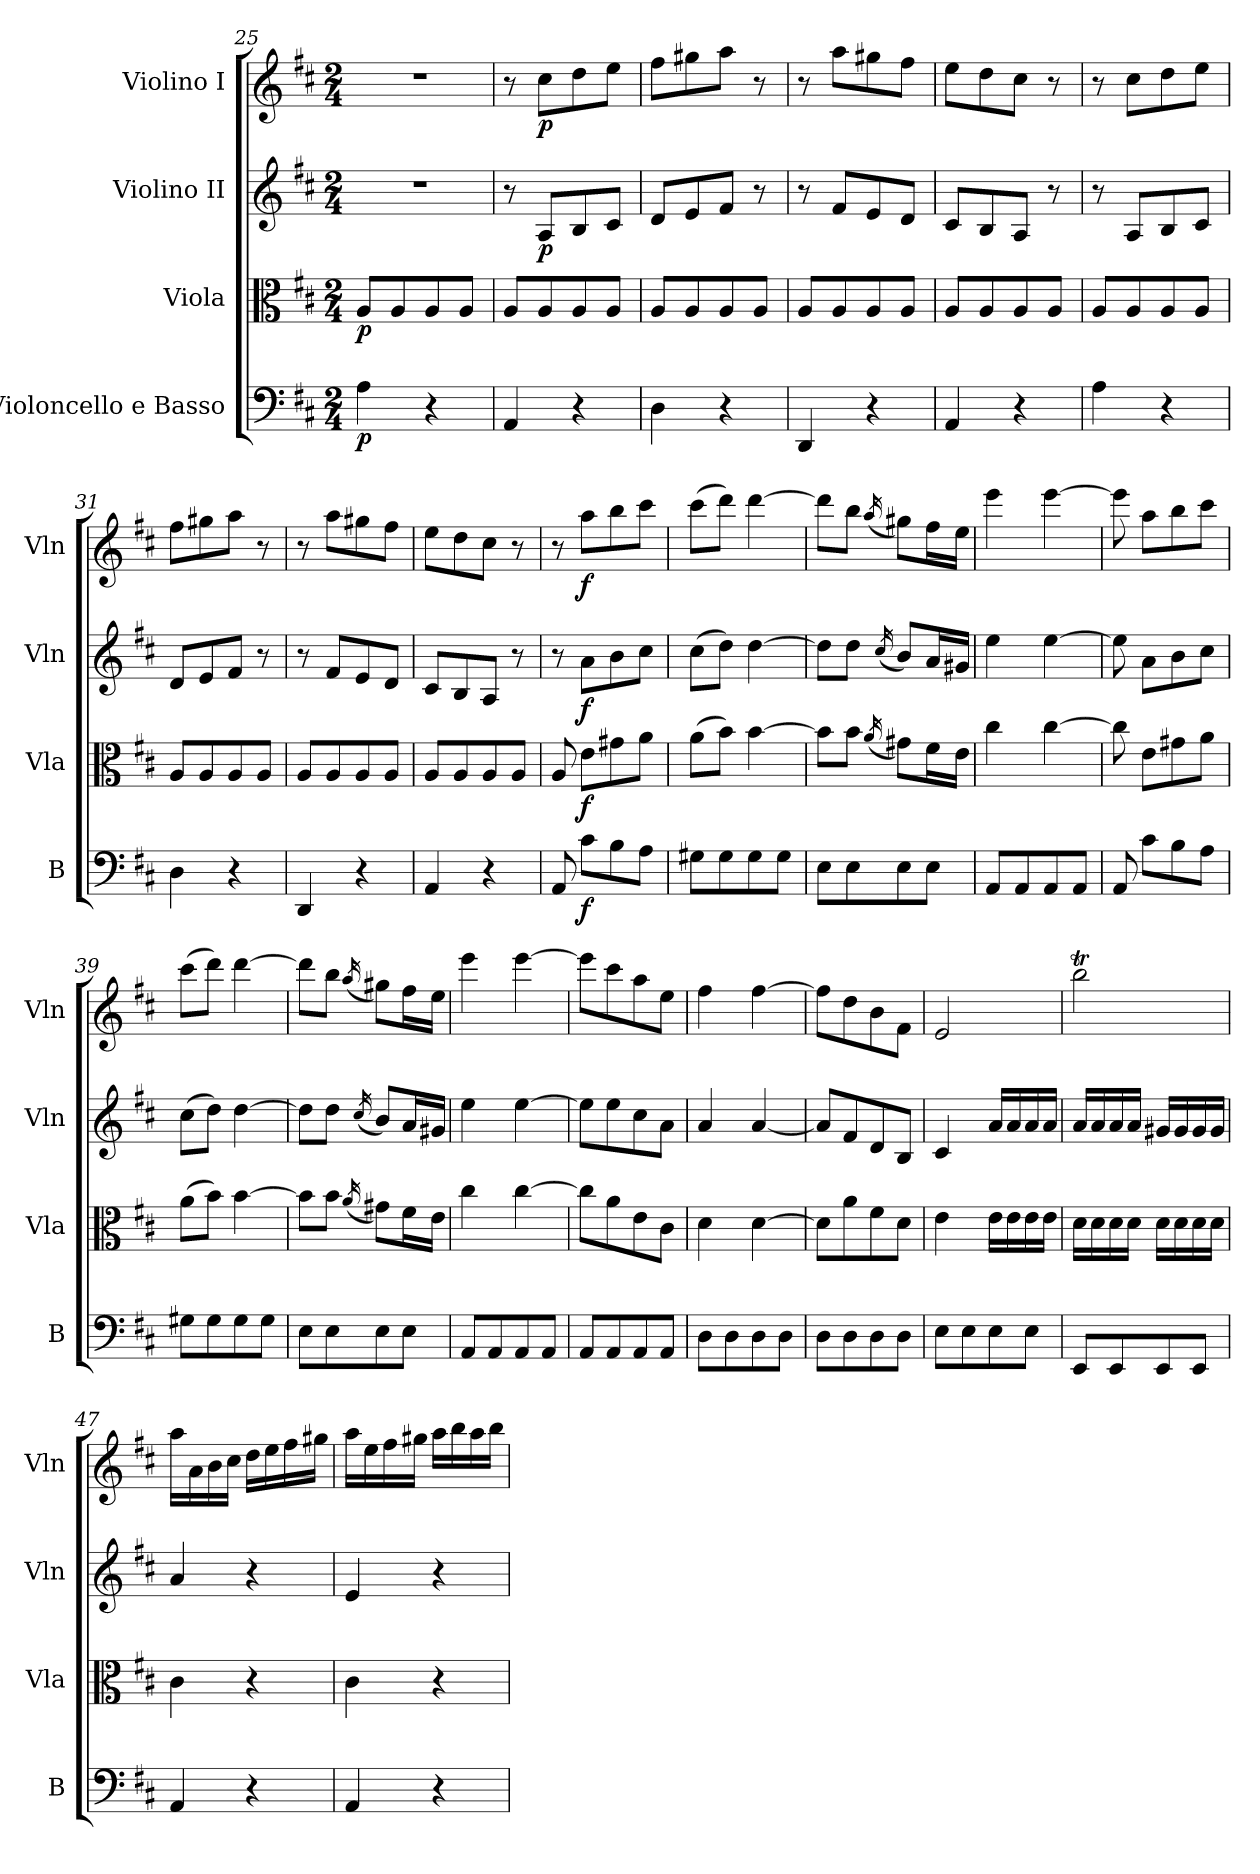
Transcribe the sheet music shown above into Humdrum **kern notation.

**kern	**dynam	**kern	**dynam	**kern	**dynam	**kern	**dynam
*part4	*part4	*part3	*part3	*part2	*part2	*part1	*part1
*staff4	*staff4	*staff3	*staff3	*staff2	*staff2	*staff1	*staff1
*I"Violoncello e Basso	*	*I"Viola	*	*I"Violino II	*	*I"Violino I	*
*I'B	*	*I'Vla	*	*I'Vln	*	*I'Vln	*
*clefF4	*	*clefC3	*	*clefG2	*	*clefG2	*
*k[f#c#]	*	*k[f#c#]	*	*k[f#c#]	*	*k[f#c#]	*
*D:	*	*D:	*	*D:	*	*D:	*
*M2/4	*	*M2/4	*	*M2/4	*	*M2/4	*
=25	=25	=25	=25	=25	=25	=25	=25
4A	p	8AL	p	2r	.	2r	.
.	.	8A	.	.	.	.	.
4r	.	8A	.	.	.	.	.
.	.	8AJ	.	.	.	.	.
=26	=26	=26	=26	=26	=26	=26	=26
4AA	.	8AL	.	8r	.	8r	.
.	.	8A	.	8AL	p	8cc#L	p
4r	.	8A	.	8B	.	8dd	.
.	.	8AJ	.	8c#J	.	8eeJ	.
=27	=27	=27	=27	=27	=27	=27	=27
4D	.	8AL	.	8dL	.	8ff#L	.
.	.	8A	.	8e	.	8gg#X	.
4r	.	8A	.	8f#J	.	8aaJ	.
.	.	8AJ	.	8r	.	8r	.
=28	=28	=28	=28	=28	=28	=28	=28
4DD	.	8AL	.	8r	.	8r	.
.	.	8A	.	8f#L	.	8aaL	.
4r	.	8A	.	8e	.	8gg#X	.
.	.	8AJ	.	8dJ	.	8ff#J	.
=29	=29	=29	=29	=29	=29	=29	=29
4AA	.	8AL	.	8c#L	.	8eeL	.
.	.	8A	.	8B	.	8dd	.
4r	.	8A	.	8AJ	.	8cc#J	.
.	.	8AJ	.	8r	.	8r	.
!!LO:PB:g=z
=30	=30	=30	=30	=30	=30	=30	=30
4A	.	8AL	.	8r	.	8r	.
.	.	8A	.	8AL	.	8cc#L	.
4r	.	8A	.	8B	.	8dd	.
.	.	8AJ	.	8c#J	.	8eeJ	.
=31	=31	=31	=31	=31	=31	=31	=31
4D	.	8AL	.	8dL	.	8ff#L	.
.	.	8A	.	8e	.	8gg#X	.
4r	.	8A	.	8f#J	.	8aaJ	.
.	.	8AJ	.	8r	.	8r	.
=32	=32	=32	=32	=32	=32	=32	=32
4DD	.	8AL	.	8r	.	8r	.
.	.	8A	.	8f#L	.	8aaL	.
4r	.	8A	.	8e	.	8gg#X	.
.	.	8AJ	.	8dJ	.	8ff#J	.
=33	=33	=33	=33	=33	=33	=33	=33
4AA	.	8AL	.	8c#L	.	8eeL	.
.	.	8A	.	8B	.	8dd	.
4r	.	8A	.	8AJ	.	8cc#J	.
.	.	8AJ	.	8r	.	8r	.
=34	=34	=34	=34	=34	=34	=34	=34
8AA	.	8A	.	8r	.	8r	.
8c#L	f	8eL	f	8aL	f	8aaL	f
8B	.	8g#X	.	8b	.	8bb	.
8AJ	.	8aJ	.	8cc#J	.	8ccc#J	.
=35	=35	=35	=35	=35	=35	=35	=35
8G#XL	.	(8aL	.	(8cc#L	.	(8ccc#L	.
8G#	.	8bJ)	.	8ddJ)	.	8dddJ)	.
8G#	.	[4b	.	[4dd	.	[4ddd	.
8G#J	.	.	.	.	.	.	.
=36	=36	=36	=36	=36	=36	=36	=36
8EL	.	8bL]	.	8ddL]	.	8dddL]	.
8E	.	8bJ	.	8ddJ	.	8bbJ	.
.	.	(<16qa/	.	(<16qcc#/	.	(<16qaa/	.
8E	.	8g#XL)	.	8bL)	.	8gg#XL)	.
8EJ	.	16f#L	.	16aL	.	16ff#L	.
.	.	16eJJ	.	16g#XJJ	.	16eeJJ	.
=37	=37	=37	=37	=37	=37	=37	=37
8AAL	.	4cc#	.	4ee	.	4eee	.
8AA	.	.	.	.	.	.	.
8AA	.	[4cc#	.	[4ee	.	[4eee	.
8AAJ	.	.	.	.	.	.	.
!!LO:LB:g=z
=38	=38	=38	=38	=38	=38	=38	=38
8AA	.	8cc#]	.	8ee]	.	8eee]	.
8c#L	.	8eL	.	8aL	.	8aaL	.
8B	.	8g#X	.	8b	.	8bb	.
8AJ	.	8aJ	.	8cc#J	.	8ccc#J	.
=39	=39	=39	=39	=39	=39	=39	=39
8G#XL	.	(8aL	.	(8cc#L	.	(8ccc#L	.
8G#	.	8bJ)	.	8ddJ)	.	8dddJ)	.
8G#	.	[4b	.	[4dd	.	[4ddd	.
8G#J	.	.	.	.	.	.	.
=40	=40	=40	=40	=40	=40	=40	=40
8EL	.	8bL]	.	8ddL]	.	8dddL]	.
8E	.	8bJ	.	8ddJ	.	8bbJ	.
.	.	(<16qa/	.	(<16qcc#/	.	(<16qaa/	.
8E	.	8g#XL)	.	8bL)	.	8gg#XL)	.
8EJ	.	16f#L	.	16aL	.	16ff#L	.
.	.	16eJJ	.	16g#XJJ	.	16eeJJ	.
=41	=41	=41	=41	=41	=41	=41	=41
8AAL	.	4cc#	.	4ee	.	4eee	.
8AA	.	.	.	.	.	.	.
8AA	.	[4cc#	.	[4ee	.	[4eee	.
8AAJ	.	.	.	.	.	.	.
=42	=42	=42	=42	=42	=42	=42	=42
8AAL	.	8cc#L]	.	8eeL]	.	8eeeL]	.
8AA	.	8a	.	8ee	.	8ccc#	.
8AA	.	8e	.	8cc#	.	8aa	.
8AAJ	.	8c#J	.	8aJ	.	8eeJ	.
=43	=43	=43	=43	=43	=43	=43	=43
8DL	.	4d	.	4a	.	4ff#	.
8D	.	.	.	.	.	.	.
8D	.	[4d	.	[4a	.	[4ff#	.
8DJ	.	.	.	.	.	.	.
=44	=44	=44	=44	=44	=44	=44	=44
8DL	.	8dL]	.	8aL]	.	8ff#L]	.
8D	.	8a	.	8f#	.	8dd	.
8D	.	8f#	.	8d	.	8b	.
8DJ	.	8dJ	.	8BJ	.	8f#J	.
=45	=45	=45	=45	=45	=45	=45	=45
8EL	.	4e	.	4c#	.	2e	.
8E	.	.	.	.	.	.	.
8E	.	16eLL	.	16aLL	.	.	.
.	.	16e	.	16a	.	.	.
8EJ	.	16e	.	16a	.	.	.
.	.	16eJJ	.	16aJJ	.	.	.
!!LO:LB:g=z
=46	=46	=46	=46	=46	=46	=46	=46
8EEL	.	16dLL	.	16aLL	.	2bbT	.
.	.	16d	.	16a	.	.	.
8EE	.	16d	.	16a	.	.	.
.	.	16dJJ	.	16aJJ	.	.	.
8EE	.	16dLL	.	16g#XLL	.	.	.
.	.	16d	.	16g#	.	.	.
8EEJ	.	16d	.	16g#	.	.	.
.	.	16dJJ	.	16g#JJ	.	.	.
=47	=47	=47	=47	=47	=47	=47	=47
4AA	.	4c#	.	4a	.	16aaLL	.
.	.	.	.	.	.	16a	.
.	.	.	.	.	.	16b	.
.	.	.	.	.	.	16cc#JJ	.
4r	.	4r	.	4r	.	16ddLL	.
.	.	.	.	.	.	16ee	.
.	.	.	.	.	.	16ff#	.
.	.	.	.	.	.	16gg#XJJ	.
=48	=48	=48	=48	=48	=48	=48	=48
4AA	.	4c#	.	4e	.	16aaLL	.
.	.	.	.	.	.	16ee	.
.	.	.	.	.	.	16ff#	.
.	.	.	.	.	.	16gg#XJJ	.
4r	.	4r	.	4r	.	16aaLL	.
.	.	.	.	.	.	16bb	.
.	.	.	.	.	.	16aa	.
.	.	.	.	.	.	16bbJJ	.
=	=	=	=	=	=	=	=
*-	*-	*-	*-	*-	*-	*-	*-
